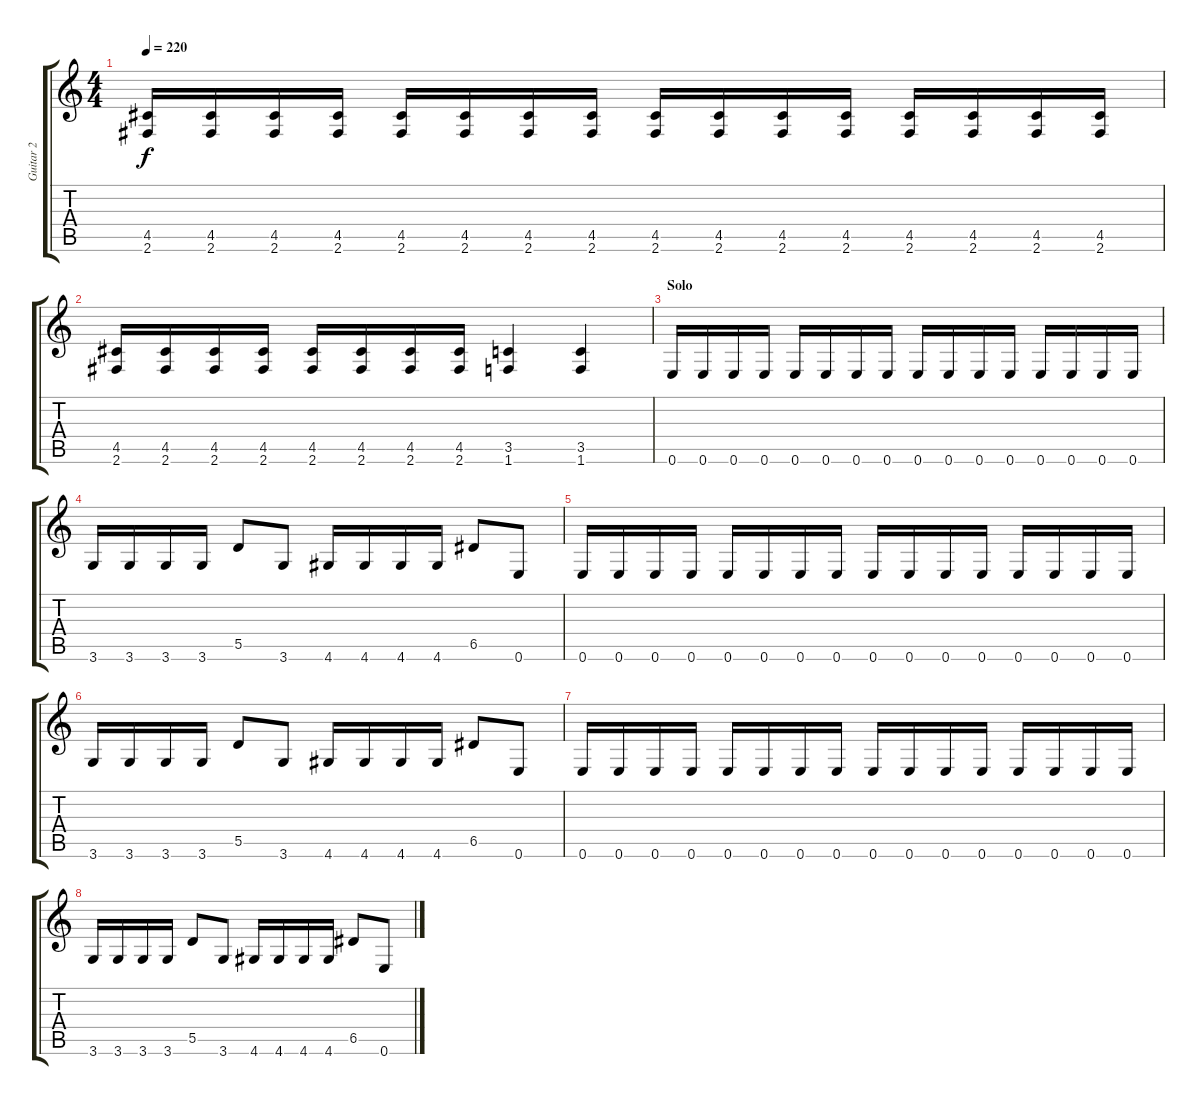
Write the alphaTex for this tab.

\track ("Guitar 2" "Guitar 2") {instrument overdrivenguitar}
\staff {score tabs}
\tuning (E4 B3 G3 D3 A2 E2) {hide}
\ts (4 4)
\tempo 220
\clef g2
\ks c
(4.5 2.6).16{dy f} (4.5 2.6).16 (4.5 2.6).16 (4.5 2.6).16 (4.5 2.6).16 (4.5 2.6).16 (4.5 2.6).16 (4.5 2.6).16 (4.5 2.6).16 (4.5 2.6).16 (4.5 2.6).16 (4.5 2.6).16 (4.5 2.6).16 (4.5 2.6).16 (4.5 2.6).16 (4.5 2.6).16 |
(4.5 2.6).16 (4.5 2.6).16 (4.5 2.6).16 (4.5 2.6).16 (4.5 2.6).16 (4.5 2.6).16 (4.5 2.6).16 (4.5 2.6).16 (3.5 1.6).4 (3.5 1.6).4 |
\section ("" "Solo")
0.6.16 0.6.16 0.6.16 0.6.16 0.6.16 0.6.16 0.6.16 0.6.16 0.6.16 0.6.16 0.6.16 0.6.16 0.6.16 0.6.16 0.6.16 0.6.16 |
3.6.16 3.6.16 3.6.16 3.6.16 5.5.8 3.6.8 4.6.16 4.6.16 4.6.16 4.6.16 6.5.8 0.6.8 |
0.6.16 0.6.16 0.6.16 0.6.16 0.6.16 0.6.16 0.6.16 0.6.16 0.6.16 0.6.16 0.6.16 0.6.16 0.6.16 0.6.16 0.6.16 0.6.16 |
3.6.16 3.6.16 3.6.16 3.6.16 5.5.8 3.6.8 4.6.16 4.6.16 4.6.16 4.6.16 6.5.8 0.6.8 |
0.6.16 0.6.16 0.6.16 0.6.16 0.6.16 0.6.16 0.6.16 0.6.16 0.6.16 0.6.16 0.6.16 0.6.16 0.6.16 0.6.16 0.6.16 0.6.16 |
3.6.16 3.6.16 3.6.16 3.6.16 5.5.8 3.6.8 4.6.16 4.6.16 4.6.16 4.6.16 6.5.8 0.6.8
